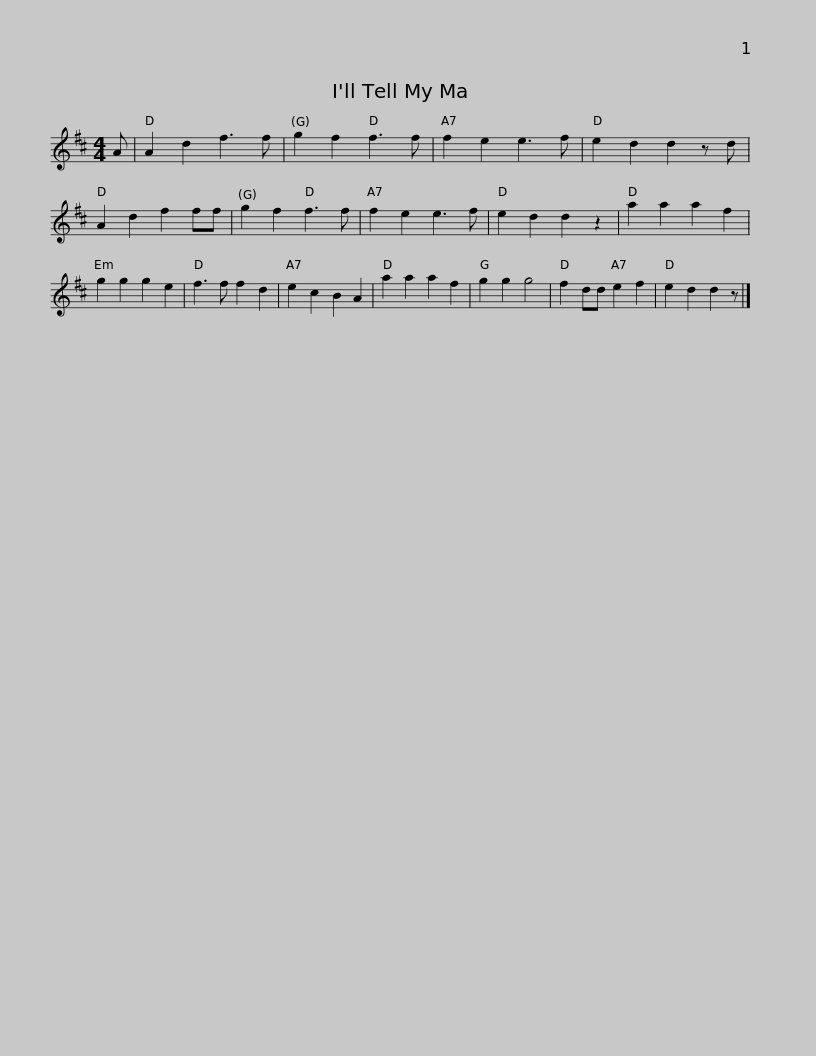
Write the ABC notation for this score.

X:1
L:1/8
M:4/4
I:linebreak $
K:D
V:1 treble
V:1
 A | A2 d2 f3 f | g2 f2 f3 f | f2 e2 e3 f | e2 d2 d2 z d | %5
 A2 d2 f2 ff | g2 f2 f3 f | f2 e2 e3 f | e2 d2 d2 z2 |$ a2 a2 a2 f2 | %10
 g2 g2 g2 e2 | f3 f f2 d2 | e2 c2 B2 A2 | a2 a2 a2 f2 | g2 g2 g4 | %15
 f2 dd e2 f2 | e2 d2 d2 z |] %17
